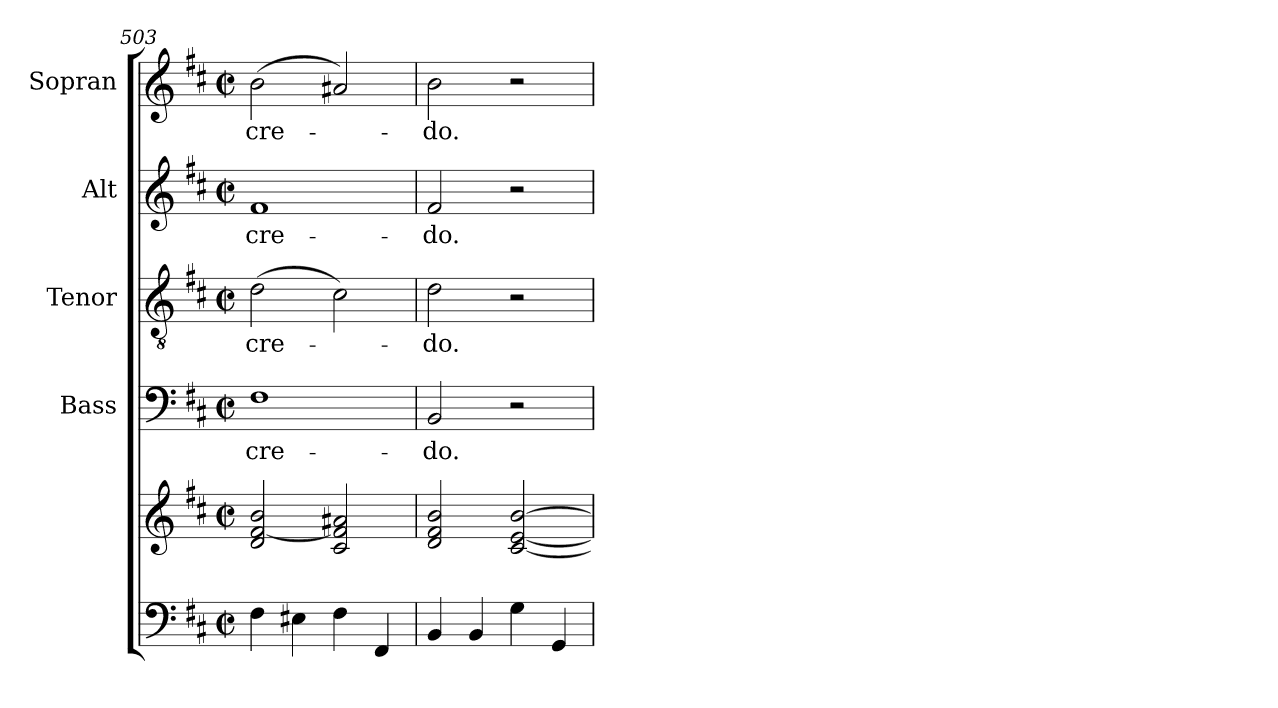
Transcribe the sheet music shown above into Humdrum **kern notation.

**kern	**kern	**kern	**text	**kern	**text	**kern	**text	**kern	**text
*part5	*part5	*part4	*part4	*part3	*part3	*part2	*part2	*part1	*part1
*staff6	*staff5	*staff4	*staff4	*staff3	*staff3	*staff2	*staff2	*staff1	*staff1
*	*	*I"Bass	*	*I"Tenor	*	*I"Alt	*	*I"Sopran	*
*	*	*I'B.	*	*I'T.	*	*I'A.	*	*I'S.	*
*clefF4	*clefG2	*clefF4	*	*clefGv2	*	*clefG2	*	*clefG2	*
*k[f#c#]	*k[f#c#]	*k[f#c#]	*	*k[f#c#]	*	*k[f#c#]	*	*k[f#c#]	*
*D:	*D:	*D:	*	*D:	*	*D:	*	*D:	*
*M2/2	*M2/2	*M2/2	*	*M2/2	*	*M2/2	*	*M2/2	*
*met(c|)	*met(c|)	*met(c|)	*	*met(c|)	*	*met(c|)	*	*met(c|)	*
=503	=503	=503	=503	=503	=503	=503	=503	=503	=503
!	!	!	!LO:LY:b	!	!LO:LY:b	!	!LO:LY:b	!	!LO:LY:b
4F#\	2d/ [2f#/ 2b/	1F#	cre-	(>2d\	cre-	1f#	cre-	(>2b\	cre-
4E#X\	.	.	.	.	.	.	.	.	.
4F#\	2c#/ 2f#/] 2a#X/	.	.	2c#\)	.	.	.	2a#X/)	.
4FF#/	.	.	.	.	.	.	.	.	.
=504	=504	=504	=504	=504	=504	=504	=504	=504	=504
!	!	!	!LO:LY:b	!	!LO:LY:b	!	!LO:LY:b	!	!LO:LY:b
4BB/	2d/ 2f#/ 2b/	2BB/	-do.	2d\	-do.	2f#/	-do.	2b\	-do.
4BB/	.	.	.	.	.	.	.	.	.
4G\	[2c#/ [2e/ [2b/	2r	.	2r	.	2r	.	2r	.
4GG/	.	.	.	.	.	.	.	.	.
=	=	=	=	=	=	=	=	=	=
*-	*-	*-	*-	*-	*-	*-	*-	*-	*-
